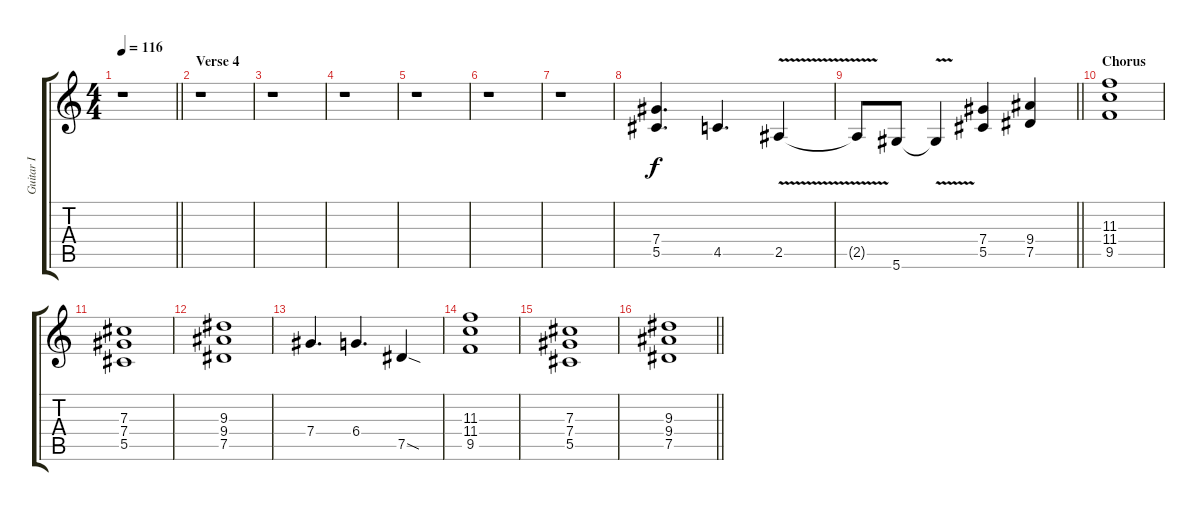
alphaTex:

\track ("Guitar I" "Guitar I") {instrument distortionguitar}
\staff {score tabs}
\tuning (Eb4 Bb3 Gb3 Db3 Ab2 Eb2) {hide}
\ts (4 4)
\tempo 116
\clef g2
\barLineRight lightlight
\ks c
r.1{dy f} |
\section ("" "Verse 4")
r.1 |
r.1 |
r.1 |
r.1 |
r.1 |
r.1 |
(7.4 5.5).4{d} 4.5.4{d} 2.5{v}.4 |
\barLineRight lightlight
2.5{t}.8 5.6.8 5.6{v t}.4 (7.4 5.5).4 (9.4 7.5).4 |
\section ("" "Chorus")
(11.3 11.4 9.5).1 |
(7.3 7.4 5.5).1 |
(9.3 9.4 7.5).1 |
7.4.4{d} 6.4.4{d} 7.5{sod}.4 |
(11.3 11.4 9.5).1 |
(7.3 7.4 5.5).1 |
\barLineRight lightlight
(9.3 9.4 7.5).1
